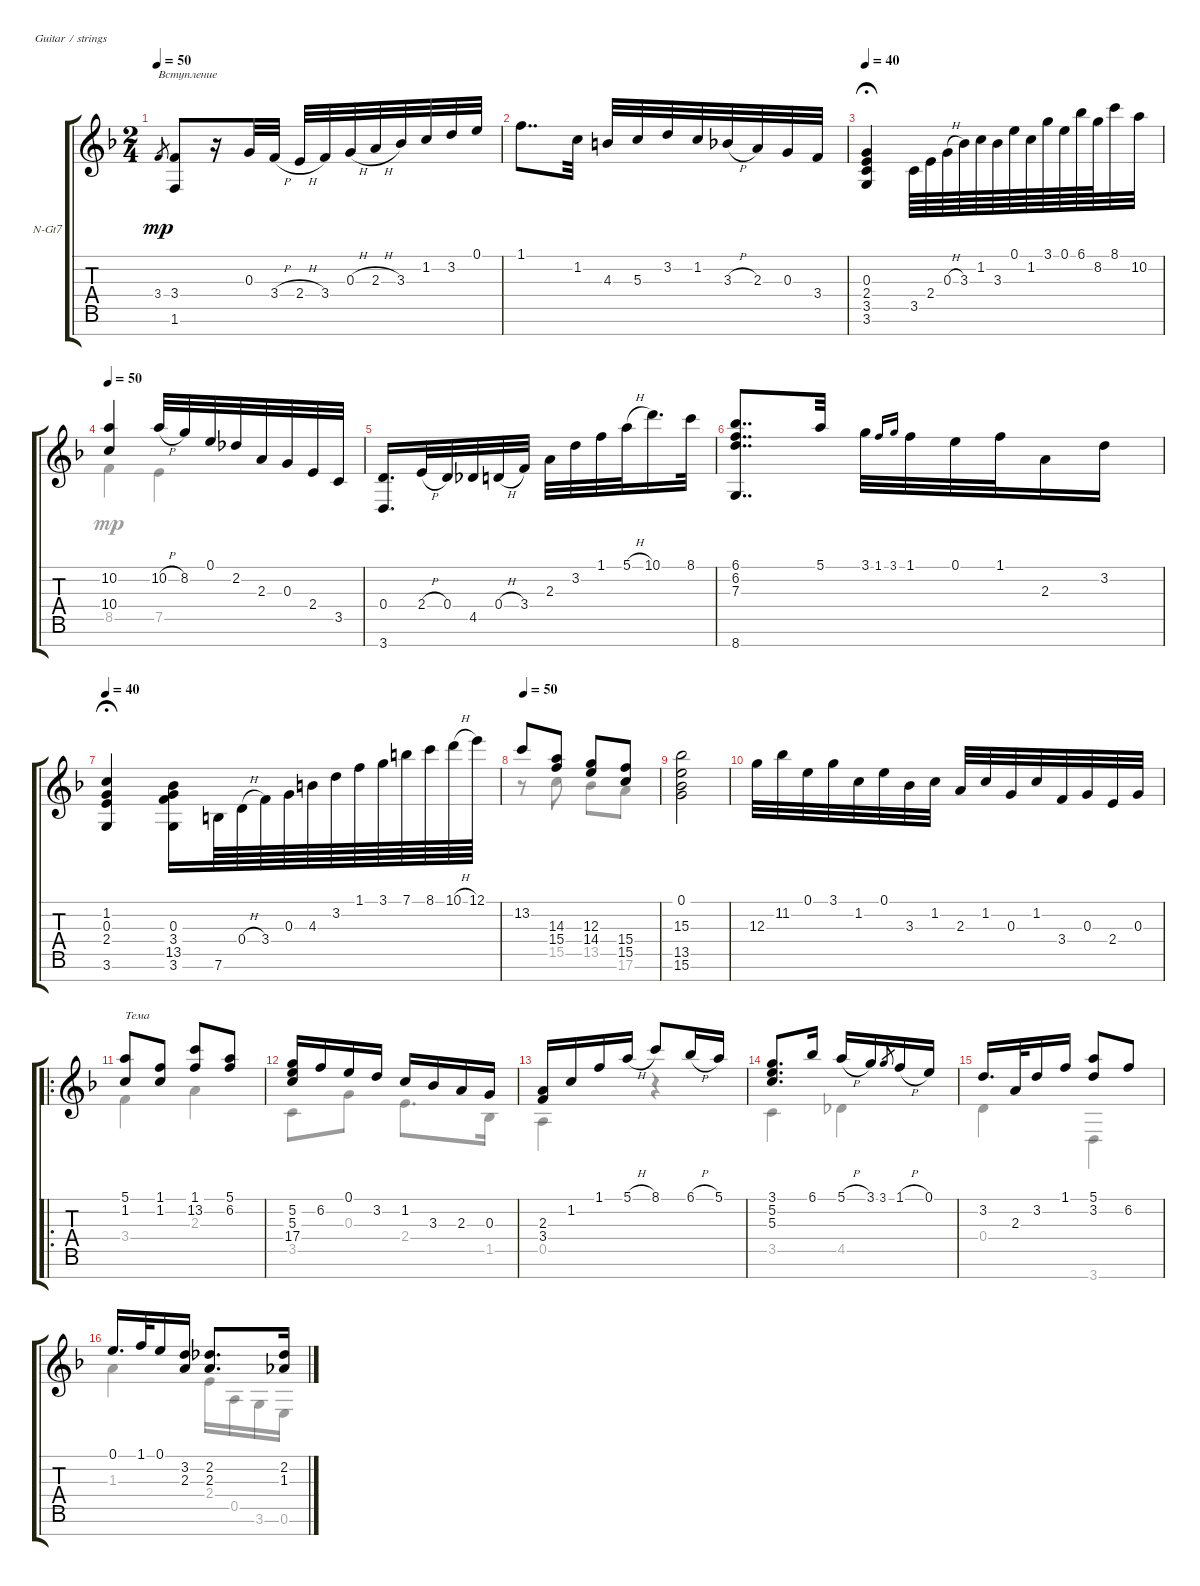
\defaultSystemsLayout 4
\bracketExtendMode groupsimilarinstruments
\firstSystemTrackNameOrientation horizontal
\otherSystemsTrackNameOrientation horizontal
\track ("Nylon Guitar" "N-Gt7") {instrument acousticguitarnylon}
\staff {score tabs}
\tuning (E4 B3 G3 D3 A2 E2 B1)
\voice
\ts (2 4)
\tempo 50
\clef g2
\ks f
3.4.8{txt "Вступление" gr dy mp instrument acousticguitarnylon} (3.4 1.6).8 r.16 0.3.32 3.4{h}.32 2.4{h}.32 3.4.32 0.3{h}.32 2.3{h}.32 3.3.32 1.2.32 3.2.32 0.1.32 |
1.1.8{dd} 1.2.32 4.3.32 5.3.32 3.2.32 1.2.32 3.3{h}.32 2.3.32 0.3.32 3.4.32 |
\tempo 40
(0.3 2.4 3.5 3.6).4{fermata (medium 0.5)} 3.5.64 2.4.64 0.3{h}.64 3.3.64 1.2.64 3.3.64 0.1.64 1.2.64 3.1.64 0.1.64 6.1.64 8.2.64 8.1.32 10.2.32 |
\tempo 50
(10.2 10.4).4 10.2{h}.32 8.2.32 0.1.32 2.2.32 2.3.32 0.3.32 2.4.32 3.5.32 |
(0.4 3.7).16{d} 2.4{h}.32 0.4.32 4.5.32 0.4{h}.32 3.4.32 2.3.32 3.2.32 1.1.32 5.1{h}.32 10.1.16{d} 8.1.32 |
(6.1 6.2 7.3 8.7).8{dd} 5.1.32 3.1.32 1.1.16{gr onbeat} 3.1.16{gr onbeat} 1.1.32 0.1.32 1.1.32 2.3.16 3.2.16 |
\tempo 40
(1.2 0.3 2.4 3.6).4{fermata (medium 0.5)} (3.6 3.4 0.3 13.5).16 7.6.64 0.4{h}.64 3.4.64 0.3.64 4.3.64 3.2.64 1.1.64 3.1.64 7.1.64 8.1.64 10.1{h}.64 12.1.64 |
\tempo (50 0.01875)
13.2.8 (14.3 15.4).8 (14.4 12.3).8 (15.4 15.5).8 |
(15.6 13.5 0.1 15.3).2 |
12.3.32 11.2.32 0.1.32 3.1.32 1.2.32 0.1.32 3.3.32 1.2.32 2.3.32 1.2.32 0.3.32 1.2.32 3.4.32 0.3.32 2.4.32 0.3.32 |
\ro
(1.2 5.1).8{txt "Тема"} (1.1 1.2).8 (1.1 13.2).8 (5.1 6.2).8 |
(5.3 17.4 5.2).16 6.2.16 0.1.16 3.2.16 1.2.16 3.3.16 2.3.16 0.3.16 |
(3.4 2.3).16 1.2.16 1.1.16 5.1{h}.16 8.1.8 6.1{h}.16 5.1.16 |
(3.1 5.2 5.3).8{d} 6.1.16 5.1{h}.16 3.1.16 3.1.8{gr} 1.1{h}.16 0.1.16 |
3.2.16{d} 2.3.32 3.2.16 1.1.16 (5.1 3.2).8 6.2.8 |
0.1.16{d} 1.1.32 0.1.16 (3.2 2.3).16 (2.3 2.2).8{d} (1.3 2.2).16
\voice
\clef g2
\ottava regular
\simile none
\ks f
|
|
|
8.5.4 7.5.4 |
|
|
|
r.8 15.5.8 13.5.8 17.6.8 |
|
|
3.4.4 2.3.4 |
3.5.8 0.3.8 2.4.8{d} 1.5.16 |
0.5.4 r.4 |
3.5.4 4.5.4 |
0.4.4 3.7.4 |
1.3.4 2.4.16 0.5.16 3.6.16 0.6.16
